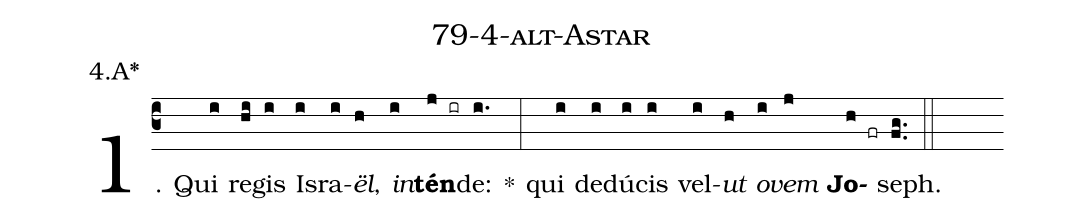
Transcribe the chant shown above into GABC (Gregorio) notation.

name: 79-4-alt-Astar;
annotation: 4.A*;
%%
(c3)1. Qui(i) re(hi)gis(i) Is(i)ra(i)<i>ël</i>,(h) <i>in</i>(i)<b>tén</b>(j ir)de:(i.) *(:) qui(i) de(i)dú(i)cis(i) vel(i)<i>ut</i>(h) <i>o</i>(i)<i>vem</i>(j) <b>Jo</b>(h fr)seph.(fg..) (::)
